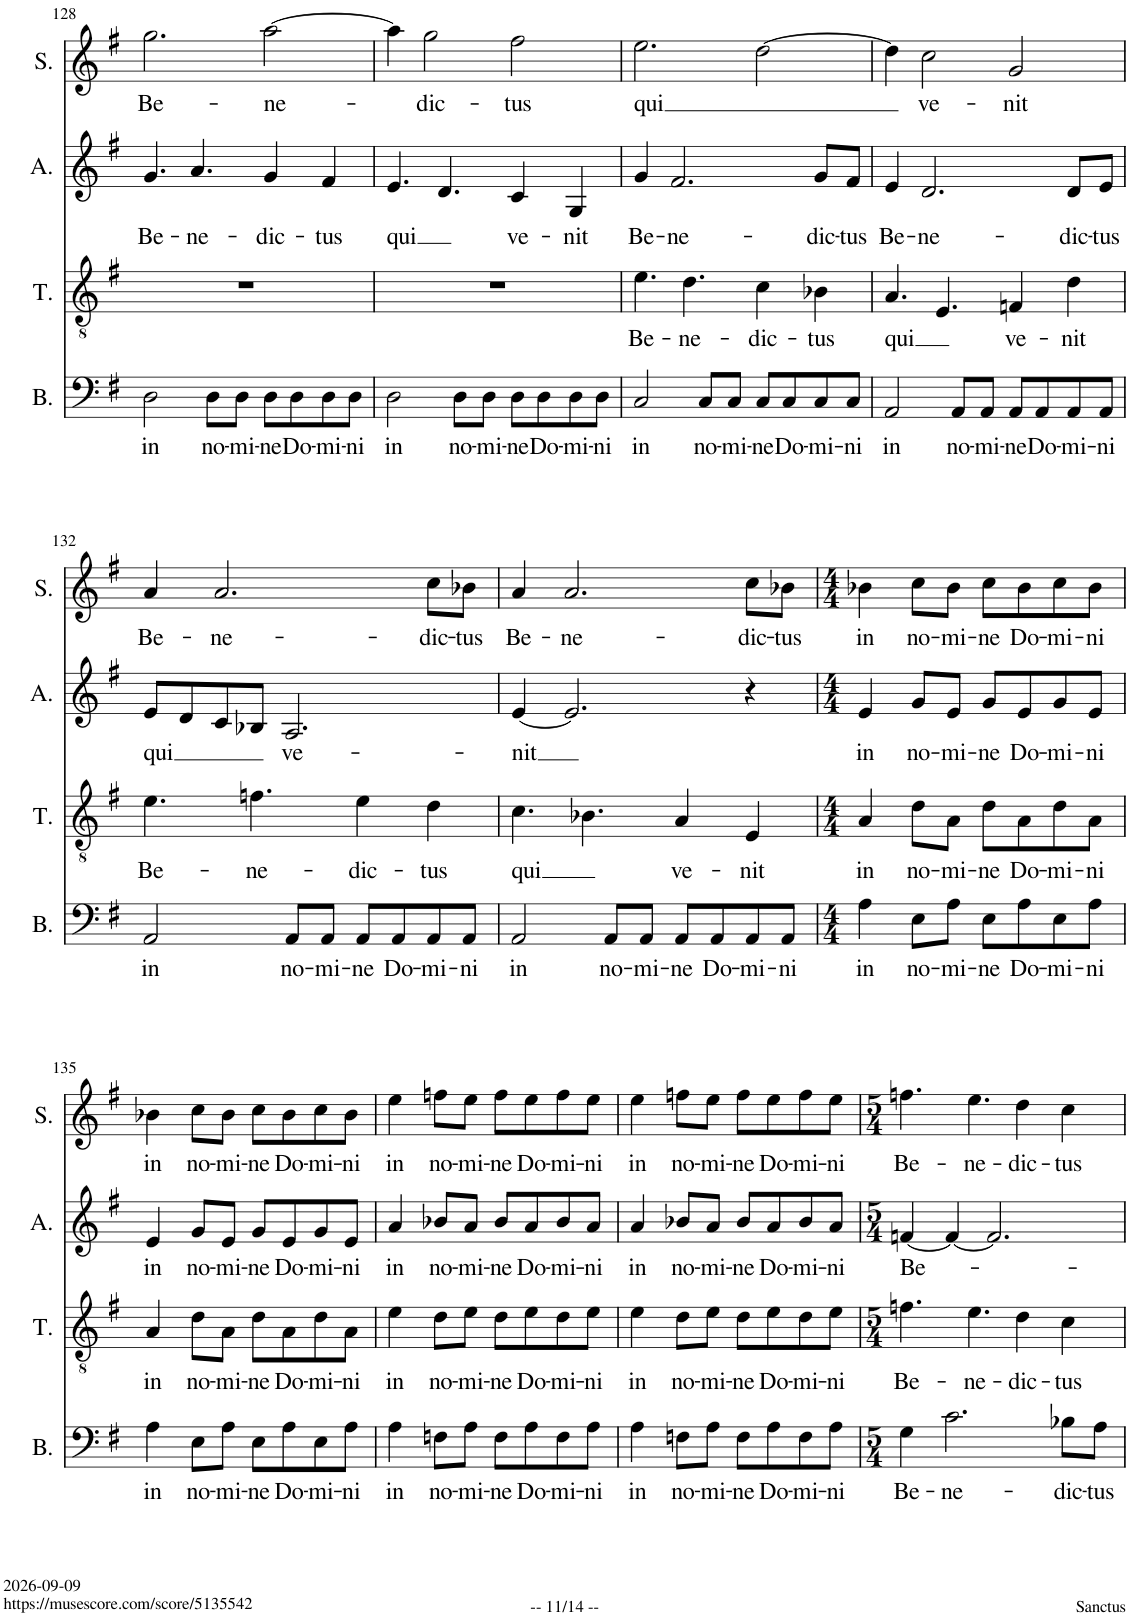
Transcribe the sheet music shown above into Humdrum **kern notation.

**kern	**text	**kern	**text	**kern	**text	**kern	**text
*part4	*part4	*part3	*part3	*part2	*part2	*part1	*part1
*staff4	*staff4	*staff3	*staff3	*staff2	*staff2	*staff1	*staff1
*I"Basso	*	*I"Tenor	*	*I"Alto	*	*I"Soprano	*
*I'B.	*	*I'T.	*	*I'A.	*	*I'S.	*
!!LO:PB:g=z
*clefF4	*	*clefGv2	*	*clefG2	*	*clefG2	*
*	*	*	*	*Trd1c2	*	*	*
*k[f#]	*	*k[f#]	*	*k[f#]	*	*k[f#]	*
*M5/4	*	*M5/4	*	*M5/4	*	*M5/4	*
=128	=128	=128	=128	=128	=128	=128	=128
!	!LO:LY:b	!	!	!	!LO:LY:b	!	!LO:LY:b
2D\	in	4%5r	.	4.g/	Be-	2.gg\	Be-
!	!	!	!	!	!LO:LY:b	!	!
.	.	.	.	4.a/	-ne-	.	.
!	!LO:LY:b	!	!	!	!	!	!
8D\L	no-	.	.	.	.	.	.
!	!LO:LY:b	!	!	!	!	!	!
8D\J	-mi-	.	.	.	.	.	.
!	!LO:LY:b	!	!	!	!LO:LY:b	!	!LO:LY:b
8D\L	-ne	.	.	4g/	-dic-	[2aa\	-ne-
!	!LO:LY:b	!	!	!	!	!	!
8D\	Do-	.	.	.	.	.	.
!	!LO:LY:b	!	!	!	!LO:LY:b	!	!
8D\	-mi-	.	.	4f#/	-tus	.	.
!	!LO:LY:b	!	!	!	!	!	!
8D\J	-ni	.	.	.	.	.	.
=129	=129	=129	=129	=129	=129	=129	=129
!	!LO:LY:b	!	!	!	!LO:LY:b	!	!
2D\	in	4%5r	.	4.e/	qui	4aa\]	.
!	!	!	!	!	!	!	!LO:LY:b
.	.	.	.	.	.	2gg\	-dic-
.	.	.	.	4.d/	.	.	.
!	!LO:LY:b	!	!	!	!	!	!
8D\L	no-	.	.	.	.	.	.
!	!LO:LY:b	!	!	!	!	!	!
8D\J	-mi-	.	.	.	.	.	.
!	!LO:LY:b	!	!	!	!LO:LY:b	!	!LO:LY:b
8D\L	-ne	.	.	4c/	ve-	2ff#\	-tus
!	!LO:LY:b	!	!	!	!	!	!
8D\	Do-	.	.	.	.	.	.
!	!LO:LY:b	!	!	!	!LO:LY:b	!	!
8D\	-mi-	.	.	4G/	-nit	.	.
!	!LO:LY:b	!	!	!	!	!	!
8D\J	-ni	.	.	.	.	.	.
=130	=130	=130	=130	=130	=130	=130	=130
!	!LO:LY:b	!	!LO:LY:b	!	!LO:LY:b	!	!LO:LY:b
2C/	in	4.e\	Be-	4g/	Be-	2.ee\	qui
!	!	!	!	!	!LO:LY:b	!	!
.	.	.	.	2.f#/	-ne-	.	.
!	!	!	!LO:LY:b	!	!	!	!
.	.	4.d\	-ne-	.	.	.	.
!	!LO:LY:b	!	!	!	!	!	!
8C/L	no-	.	.	.	.	.	.
!	!LO:LY:b	!	!	!	!	!	!
8C/J	-mi-	.	.	.	.	.	.
!	!LO:LY:b	!	!LO:LY:b	!	!	!	!
8C/L	-ne	4c\	-dic-	.	.	[2dd\	.
!	!LO:LY:b	!	!	!	!	!	!
8C/	Do-	.	.	.	.	.	.
!	!LO:LY:b	!	!LO:LY:b	!	!LO:LY:b	!	!
8C/	-mi-	4B-X\	-tus	8g/L	-dic-	.	.
!	!LO:LY:b	!	!	!	!LO:LY:b	!	!
8C/J	-ni	.	.	8f#/J	-tus	.	.
=131	=131	=131	=131	=131	=131	=131	=131
!	!LO:LY:b	!	!LO:LY:b	!	!LO:LY:b	!	!
2AA/	in	4.A/	qui	4e/	Be-	4dd\]	.
!	!	!	!	!	!LO:LY:b	!	!LO:LY:b
.	.	.	.	2.d/	-ne-	2cc\	ve-
.	.	4.E/	.	.	.	.	.
!	!LO:LY:b	!	!	!	!	!	!
8AA/L	no-	.	.	.	.	.	.
!	!LO:LY:b	!	!	!	!	!	!
8AA/J	-mi-	.	.	.	.	.	.
!	!LO:LY:b	!	!LO:LY:b	!	!	!	!LO:LY:b
8AA/L	-ne	4Fn/	ve-	.	.	2g/	-nit
!	!LO:LY:b	!	!	!	!	!	!
8AA/	Do-	.	.	.	.	.	.
!	!LO:LY:b	!	!LO:LY:b	!	!LO:LY:b	!	!
8AA/	-mi-	4d\	-nit	8d/L	-dic-	.	.
!	!LO:LY:b	!	!	!	!LO:LY:b	!	!
8AA/J	-ni	.	.	8e/J	-tus	.	.
!!LO:LB:g=z
=132	=132	=132	=132	=132	=132	=132	=132
!	!LO:LY:b	!	!LO:LY:b	!	!LO:LY:b	!	!LO:LY:b
2AA/	in	4.e\	Be-	8e/L	qui	4a/	Be-
.	.	.	.	8d/	.	.	.
!	!	!	!	!	!	!	!LO:LY:b
.	.	.	.	8c/	.	2.a/	-ne-
!	!	!	!LO:LY:b	!	!	!	!
.	.	4.fn\	-ne-	8B-X/J	.	.	.
!	!LO:LY:b	!	!	!	!LO:LY:b	!	!
8AA/L	no-	.	.	2.A/	ve-	.	.
!	!LO:LY:b	!	!	!	!	!	!
8AA/J	-mi-	.	.	.	.	.	.
!	!LO:LY:b	!	!LO:LY:b	!	!	!	!
8AA/L	-ne	4e\	-dic-	.	.	.	.
!	!LO:LY:b	!	!	!	!	!	!
8AA/	Do-	.	.	.	.	.	.
!	!LO:LY:b	!	!LO:LY:b	!	!	!	!LO:LY:b
8AA/	-mi-	4d\	-tus	.	.	8cc\L	-dic-
!	!LO:LY:b	!	!	!	!	!	!LO:LY:b
8AA/J	-ni	.	.	.	.	8b-X\J	-tus
=133	=133	=133	=133	=133	=133	=133	=133
!	!LO:LY:b	!	!LO:LY:b	!	!LO:LY:b	!	!LO:LY:b
2AA/	in	4.c\	qui	[4e/	-nit	4a/	Be-
!	!	!	!	!	!	!	!LO:LY:b
.	.	.	.	2.e/]	.	2.a/	-ne-
.	.	4.B-X\	.	.	.	.	.
!	!LO:LY:b	!	!	!	!	!	!
8AA/L	no-	.	.	.	.	.	.
!	!LO:LY:b	!	!	!	!	!	!
8AA/J	-mi-	.	.	.	.	.	.
!	!LO:LY:b	!	!LO:LY:b	!	!	!	!
8AA/L	-ne	4A/	ve-	.	.	.	.
!	!LO:LY:b	!	!	!	!	!	!
8AA/	Do-	.	.	.	.	.	.
!	!LO:LY:b	!	!LO:LY:b	!	!	!	!LO:LY:b
8AA/	-mi-	4E/	-nit	4r	.	8cc\L	-dic-
!	!LO:LY:b	!	!	!	!	!	!LO:LY:b
8AA/J	-ni	.	.	.	.	8b-X\J	-tus
=134	=134	=134	=134	=134	=134	=134	=134
*M4/4	*	*M4/4	*	*M4/4	*	*M4/4	*
!	!LO:LY:b	!	!LO:LY:b	!	!LO:LY:b	!	!LO:LY:b
4A\	in	4A/	in	4e/	in	4b-X\	in
!	!LO:LY:b	!	!LO:LY:b	!	!LO:LY:b	!	!LO:LY:b
8E\L	no-	8d\L	no-	8g/L	no-	8cc\L	no-
!	!LO:LY:b	!	!LO:LY:b	!	!LO:LY:b	!	!LO:LY:b
8A\J	-mi-	8A\J	-mi-	8e/J	-mi-	8b-\J	-mi-
!	!LO:LY:b	!	!LO:LY:b	!	!LO:LY:b	!	!LO:LY:b
8E\L	-ne	8d\L	-ne	8g/L	-ne	8cc\L	-ne
!	!LO:LY:b	!	!LO:LY:b	!	!LO:LY:b	!	!LO:LY:b
8A\	Do-	8A\	Do-	8e/	Do-	8b-\	Do-
!	!LO:LY:b	!	!LO:LY:b	!	!LO:LY:b	!	!LO:LY:b
8E\	-mi-	8d\	-mi-	8g/	-mi-	8cc\	-mi-
!	!LO:LY:b	!	!LO:LY:b	!	!LO:LY:b	!	!LO:LY:b
8A\J	-ni	8A\J	-ni	8e/J	-ni	8b-\J	-ni
!!LO:LB:g=z
=135	=135	=135	=135	=135	=135	=135	=135
!	!LO:LY:b	!	!LO:LY:b	!	!LO:LY:b	!	!LO:LY:b
4A\	in	4A/	in	4e/	in	4b-X\	in
!	!LO:LY:b	!	!LO:LY:b	!	!LO:LY:b	!	!LO:LY:b
8E\L	no-	8d\L	no-	8g/L	no-	8cc\L	no-
!	!LO:LY:b	!	!LO:LY:b	!	!LO:LY:b	!	!LO:LY:b
8A\J	-mi-	8A\J	-mi-	8e/J	-mi-	8b-\J	-mi-
!	!LO:LY:b	!	!LO:LY:b	!	!LO:LY:b	!	!LO:LY:b
8E\L	-ne	8d\L	-ne	8g/L	-ne	8cc\L	-ne
!	!LO:LY:b	!	!LO:LY:b	!	!LO:LY:b	!	!LO:LY:b
8A\	Do-	8A\	Do-	8e/	Do-	8b-\	Do-
!	!LO:LY:b	!	!LO:LY:b	!	!LO:LY:b	!	!LO:LY:b
8E\	-mi-	8d\	-mi-	8g/	-mi-	8cc\	-mi-
!	!LO:LY:b	!	!LO:LY:b	!	!LO:LY:b	!	!LO:LY:b
8A\J	-ni	8A\J	-ni	8e/J	-ni	8b-\J	-ni
=136	=136	=136	=136	=136	=136	=136	=136
!	!LO:LY:b	!	!LO:LY:b	!	!LO:LY:b	!	!LO:LY:b
4A\	in	4e\	in	4a/	in	4ee\	in
!	!LO:LY:b	!	!LO:LY:b	!	!LO:LY:b	!	!LO:LY:b
8Fn\L	no-	8d\L	no-	8b-X/L	no-	8ffn\L	no-
!	!LO:LY:b	!	!LO:LY:b	!	!LO:LY:b	!	!LO:LY:b
8A\J	-mi-	8e\J	-mi-	8a/J	-mi-	8ee\J	-mi-
!	!LO:LY:b	!	!LO:LY:b	!	!LO:LY:b	!	!LO:LY:b
8F\L	-ne	8d\L	-ne	8b-/L	-ne	8ff\L	-ne
!	!LO:LY:b	!	!LO:LY:b	!	!LO:LY:b	!	!LO:LY:b
8A\	Do-	8e\	Do-	8a/	Do-	8ee\	Do-
!	!LO:LY:b	!	!LO:LY:b	!	!LO:LY:b	!	!LO:LY:b
8F\	-mi-	8d\	-mi-	8b-/	-mi-	8ff\	-mi-
!	!LO:LY:b	!	!LO:LY:b	!	!LO:LY:b	!	!LO:LY:b
8A\J	-ni	8e\J	-ni	8a/J	-ni	8ee\J	-ni
=137	=137	=137	=137	=137	=137	=137	=137
!	!LO:LY:b	!	!LO:LY:b	!	!LO:LY:b	!	!LO:LY:b
4A\	in	4e\	in	4a/	in	4ee\	in
!	!LO:LY:b	!	!LO:LY:b	!	!LO:LY:b	!	!LO:LY:b
8Fn\L	no-	8d\L	no-	8b-X/L	no-	8ffn\L	no-
!	!LO:LY:b	!	!LO:LY:b	!	!LO:LY:b	!	!LO:LY:b
8A\J	-mi-	8e\J	-mi-	8a/J	-mi-	8ee\J	-mi-
!	!LO:LY:b	!	!LO:LY:b	!	!LO:LY:b	!	!LO:LY:b
8F\L	-ne	8d\L	-ne	8b-/L	-ne	8ff\L	-ne
!	!LO:LY:b	!	!LO:LY:b	!	!LO:LY:b	!	!LO:LY:b
8A\	Do-	8e\	Do-	8a/	Do-	8ee\	Do-
!	!LO:LY:b	!	!LO:LY:b	!	!LO:LY:b	!	!LO:LY:b
8F\	-mi-	8d\	-mi-	8b-/	-mi-	8ff\	-mi-
!	!LO:LY:b	!	!LO:LY:b	!	!LO:LY:b	!	!LO:LY:b
8A\J	-ni	8e\J	-ni	8a/J	-ni	8ee\J	-ni
=138	=138	=138	=138	=138	=138	=138	=138
*M5/4	*	*M5/4	*	*M5/4	*	*M5/4	*
!	!LO:LY:b	!	!LO:LY:b	!	!LO:LY:b	!	!LO:LY:b
4G\	Be-	4.fn\	Be-	[4fn/	Be-	4.ffn\	Be-
!	!LO:LY:b	!	!	!	!	!	!
2.c\	-ne-	.	.	4f/_	.	.	.
!	!	!	!LO:LY:b	!	!	!	!LO:LY:b
.	.	4.e\	-ne-	.	.	4.ee\	-ne-
.	.	.	.	2.f/]	.	.	.
!	!	!	!LO:LY:b	!	!	!	!LO:LY:b
.	.	4d\	-dic-	.	.	4dd\	-dic-
!	!LO:LY:b	!	!LO:LY:b	!	!	!	!LO:LY:b
8B-X\L	-dic-	4c\	-tus	.	.	4cc\	-tus
!	!LO:LY:b	!	!	!	!	!	!
8A\J	-tus	.	.	.	.	.	.
=	=	=	=	=	=	=	=
*-	*-	*-	*-	*-	*-	*-	*-
